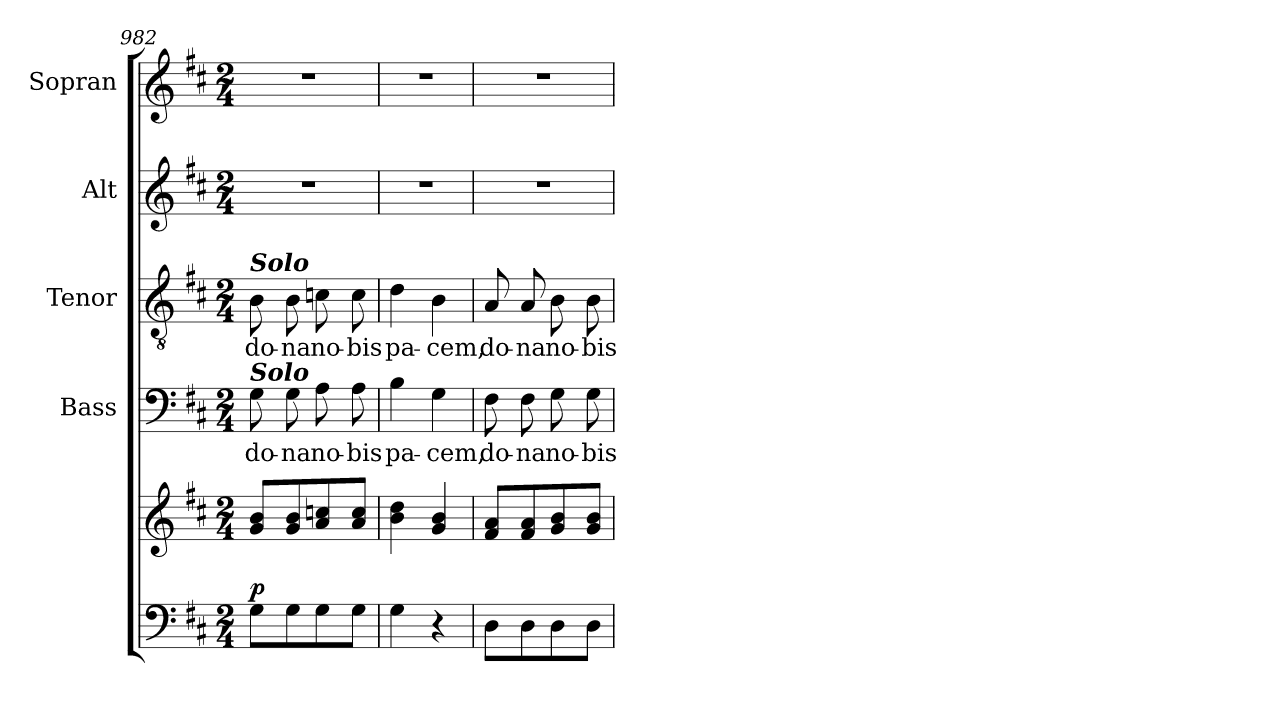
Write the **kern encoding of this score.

**kern	**kern	**dynam	**kern	**text	**kern	**text	**kern	**kern
*part5	*part5	*part5	*part4	*part4	*part3	*part3	*part2	*part1
*staff6	*staff5	*staff5/6	*staff4	*staff4	*staff3	*staff3	*staff2	*staff1
*	*	*	*I"Bass	*	*I"Tenor	*	*I"Alt	*I"Sopran
*	*	*	*I'B.	*	*I'T.	*	*I'A.	*I'S.
*clefF4	*clefG2	*	*clefF4	*	*clefGv2	*	*clefG2	*clefG2
*k[f#c#]	*k[f#c#]	*	*k[f#c#]	*	*k[f#c#]	*	*k[f#c#]	*k[f#c#]
*D:	*D:	*	*D:	*	*D:	*	*D:	*D:
*M2/4	*M2/4	*	*M2/4	*	*M2/4	*	*M2/4	*M2/4
=982	=982	=982	=982	=982	=982	=982	=982	=982
!	!	!	!	!	!LO:TX:a:Bi:t=Solo	!	!	!
!	!	!	!LO:TX:a:Bi:t=Solo	!	!	!	!	!
!	!	!LO:DY:a=2	!	!LO:LY:b	!	!LO:LY:b	!	!
8G\L	8g/ 8b/L	p	8G\	do-	8B\	do-	2r	2r
!	!	!	!	!LO:LY:b	!	!LO:LY:b	!	!
8G\	8g/ 8b/	.	8G\	-na	8B\	-na	.	.
!	!	!	!	!LO:LY:b	!	!LO:LY:b	!	!
8G\	8a/ 8ccn/	.	8A\	no-	8cn\	no-	.	.
!	!	!	!	!LO:LY:b	!	!LO:LY:b	!	!
8G\J	8a/ 8cc/J	.	8A\	-bis	8c\	-bis	.	.
!!LO:PB:g=z
=983	=983	=983	=983	=983	=983	=983	=983	=983
!	!	!	!	!LO:LY:b	!	!LO:LY:b	!	!
4G\	4b\ 4dd\	.	4B\	pa-	4d\	pa-	2r	2r
!	!	!	!	!LO:LY:b	!	!LO:LY:b	!	!
4r	4g/ 4b/	.	4G\	-cem,	4B\	-cem,	.	.
=984	=984	=984	=984	=984	=984	=984	=984	=984
!	!	!	!	!LO:LY:b	!	!LO:LY:b	!	!
8D\L	8f#/ 8a/L	.	8F#\	do-	8A/	do-	2r	2r
!	!	!	!	!LO:LY:b	!	!LO:LY:b	!	!
8D\	8f#/ 8a/	.	8F#\	-na	8A/	-na	.	.
!	!	!	!	!LO:LY:b	!	!LO:LY:b	!	!
8D\	8g/ 8b/	.	8G\	no-	8B\	no-	.	.
!	!	!	!	!LO:LY:b	!	!LO:LY:b	!	!
8D\J	8g/ 8b/J	.	8G\	-bis	8B\	-bis	.	.
=	=	=	=	=	=	=	=	=
*-	*-	*-	*-	*-	*-	*-	*-	*-
